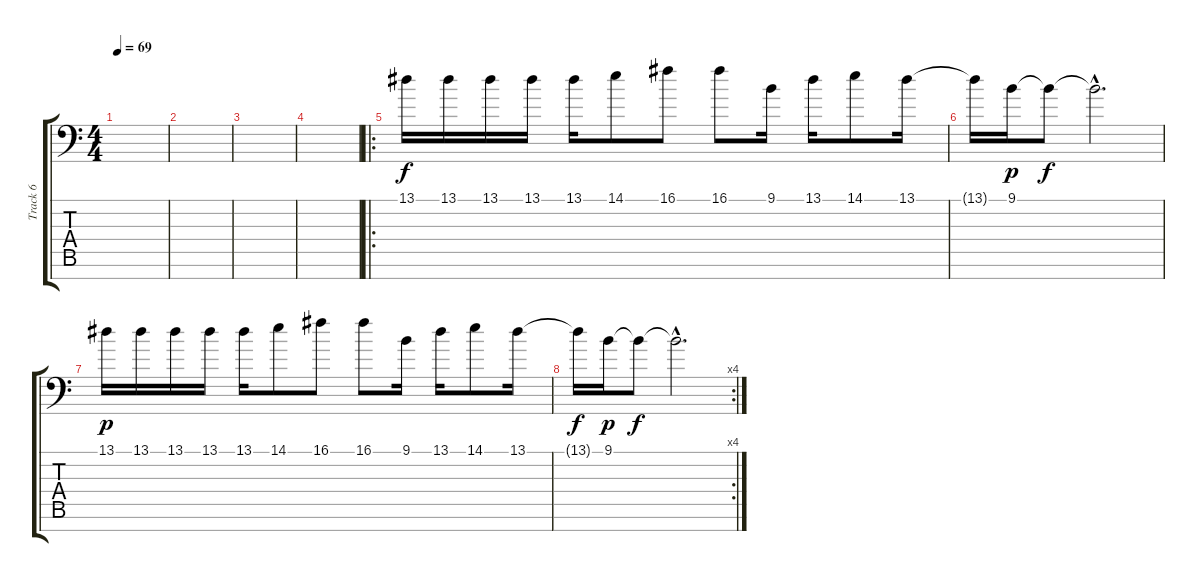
\track ("Track 6" "Track 6") {instrument bagpipe}
\staff {score tabs}
\tuning (D4 A3 F3 C3 G2 D2 A1) {hide}
\ts (4 4)
\tempo 69
\clef f4
\ks c
|
|
|
|
\ro
13.1.16 13.1.16 13.1.16 13.1.16 13.1.16 14.1.8 16.1.8 16.1.8 9.1.16 13.1.16 14.1.8 13.1.16 |
13.1{t}.16{dy f} 9.1.16{dy p} 9.1{t}.8{dy f} 9.1{hac t}.2{d} |
13.1.16{dy p} 13.1.16 13.1.16 13.1.16 13.1.16 14.1.8 16.1.8 16.1.8 9.1.16 13.1.16 14.1.8 13.1.16 |
\rc 4
13.1{t}.16{dy f} 9.1.16{dy p} 9.1{t}.8{dy f} 9.1{hac t}.2{d}
